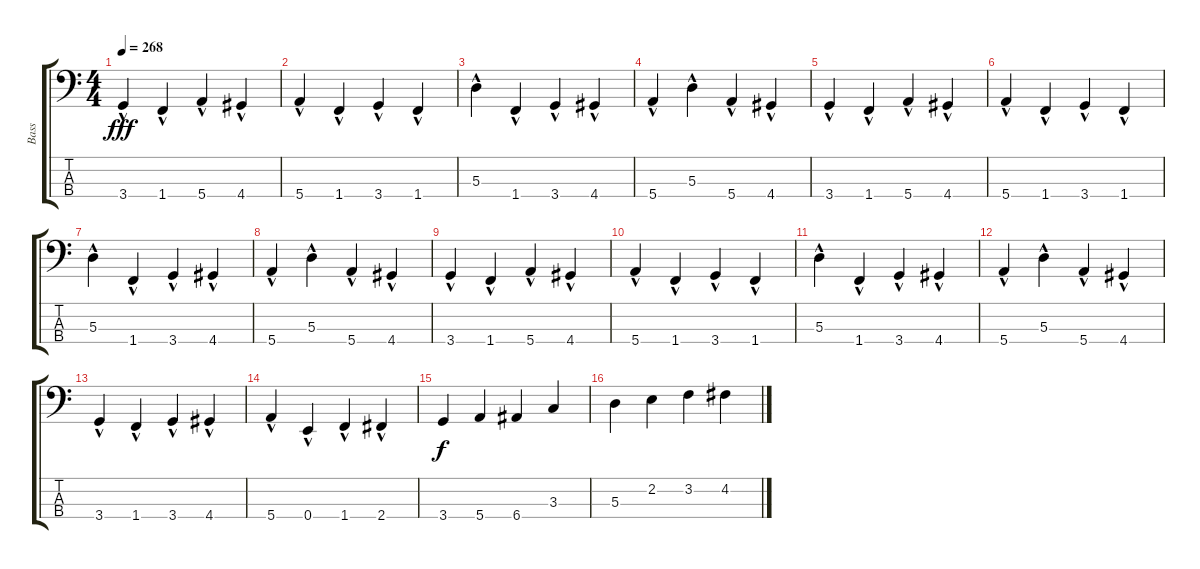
\track ("Bass" "Bass") {instrument electricbassfinger}
\staff {score tabs}
\tuning (G2 D2 A1 E1) {hide}
\ts (4 4)
\tempo 268
\clef f4
\ks c
3.4{hac}.4{dy fff} 1.4{hac}.4 5.4{hac}.4 4.4{hac}.4 |
5.4{hac}.4 1.4{hac}.4 3.4{hac}.4 1.4{hac}.4 |
5.3{hac}.4 1.4{hac}.4 3.4{hac}.4 4.4{hac}.4 |
5.4{hac}.4 5.3{hac}.4 5.4{hac}.4 4.4{hac}.4 |
3.4{hac}.4 1.4{hac}.4 5.4{hac}.4 4.4{hac}.4 |
5.4{hac}.4 1.4{hac}.4 3.4{hac}.4 1.4{hac}.4 |
5.3{hac}.4 1.4{hac}.4 3.4{hac}.4 4.4{hac}.4 |
5.4{hac}.4 5.3{hac}.4 5.4{hac}.4 4.4{hac}.4 |
3.4{hac}.4 1.4{hac}.4 5.4{hac}.4 4.4{hac}.4 |
5.4{hac}.4 1.4{hac}.4 3.4{hac}.4 1.4{hac}.4 |
5.3{hac}.4 1.4{hac}.4 3.4{hac}.4 4.4{hac}.4 |
5.4{hac}.4 5.3{hac}.4 5.4{hac}.4 4.4{hac}.4 |
3.4{hac}.4 1.4{hac}.4 3.4{hac}.4 4.4{hac}.4 |
5.4{hac}.4 0.4{hac}.4 1.4{hac}.4 2.4{hac}.4 |
3.4.4{dy f} 5.4.4 6.4.4 3.3.4 |
5.3.4 2.2.4 3.2.4 4.2.4
